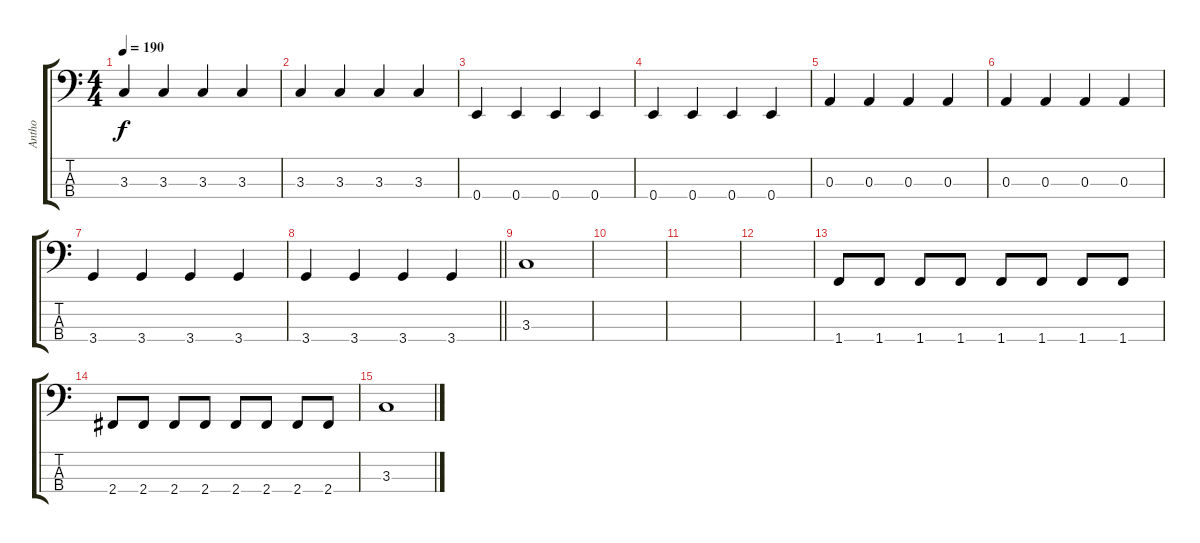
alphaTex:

\track ("Antho" "Antho") {instrument electricbassfinger}
\staff {score tabs}
\tuning (G2 D2 A1 E1) {hide}
\ts (4 4)
\tempo 190
\clef f4
\ks c
3.3.4{dy f} 3.3.4 3.3.4 3.3.4 |
3.3.4 3.3.4 3.3.4 3.3.4 |
0.4.4 0.4.4 0.4.4 0.4.4 |
0.4.4 0.4.4 0.4.4 0.4.4 |
0.3.4 0.3.4 0.3.4 0.3.4 |
0.3.4 0.3.4 0.3.4 0.3.4 |
3.4.4 3.4.4 3.4.4 3.4.4 |
\barLineRight lightlight
3.4.4 3.4.4 3.4.4 3.4.4 |
3.3.1 |
|
|
|
1.4.8 1.4.8 1.4.8 1.4.8 1.4.8 1.4.8 1.4.8 1.4.8 |
2.4.8 2.4.8 2.4.8 2.4.8 2.4.8 2.4.8 2.4.8 2.4.8 |
3.3.1
